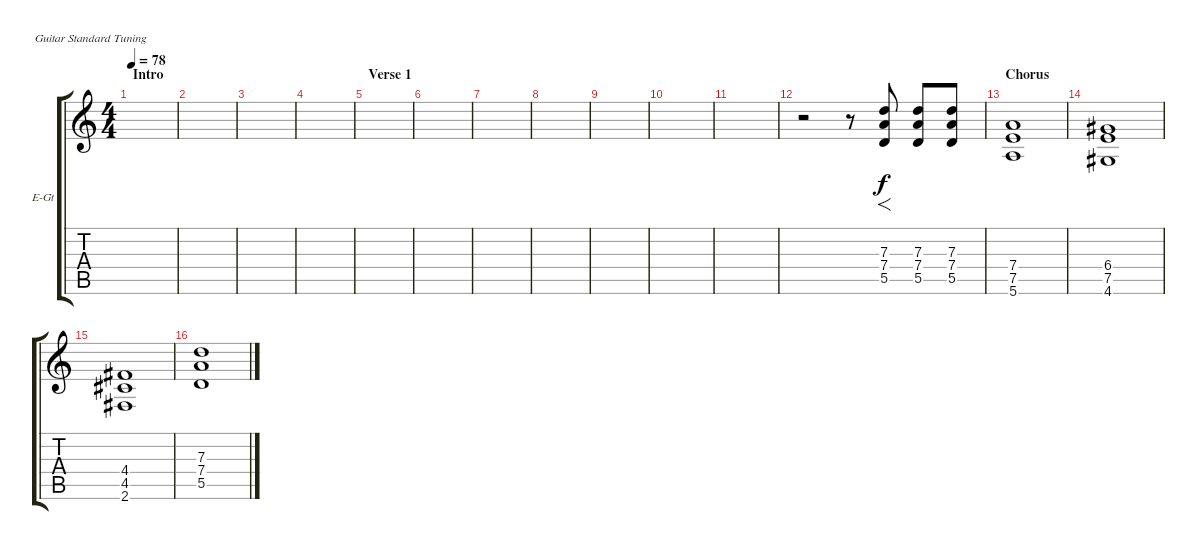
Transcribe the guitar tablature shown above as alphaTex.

\defaultSystemsLayout 4
\bracketExtendMode groupsimilarinstruments
\firstSystemTrackNameOrientation horizontal
\otherSystemsTrackNameOrientation horizontal
\track ("Electric Guitar" "E-Gt") {instrument distortionguitar}
\staff {score tabs}
\tuning (E4 B3 G3 D3 A2 E2)
\ts (4 4)
\section ("" "Intro")
\tempo 78
\clef g2
\ks c
|
|
|
|
\section ("" "Verse 1")
|
|
|
|
|
|
|
r.2 r.8 (7.3 7.4 5.5).8{f} (5.5 7.4 7.3).8 (7.3 7.4 5.5).8 |
\section ("" "Chorus")
\scale
0.314118 (7.5 7.4 5.6).1 |
\scale
0.243644 (4.6 7.5 6.4).1 |
\scale
0.195467 (2.6 4.5 4.4).1 |
(5.5 7.4 7.3).1
